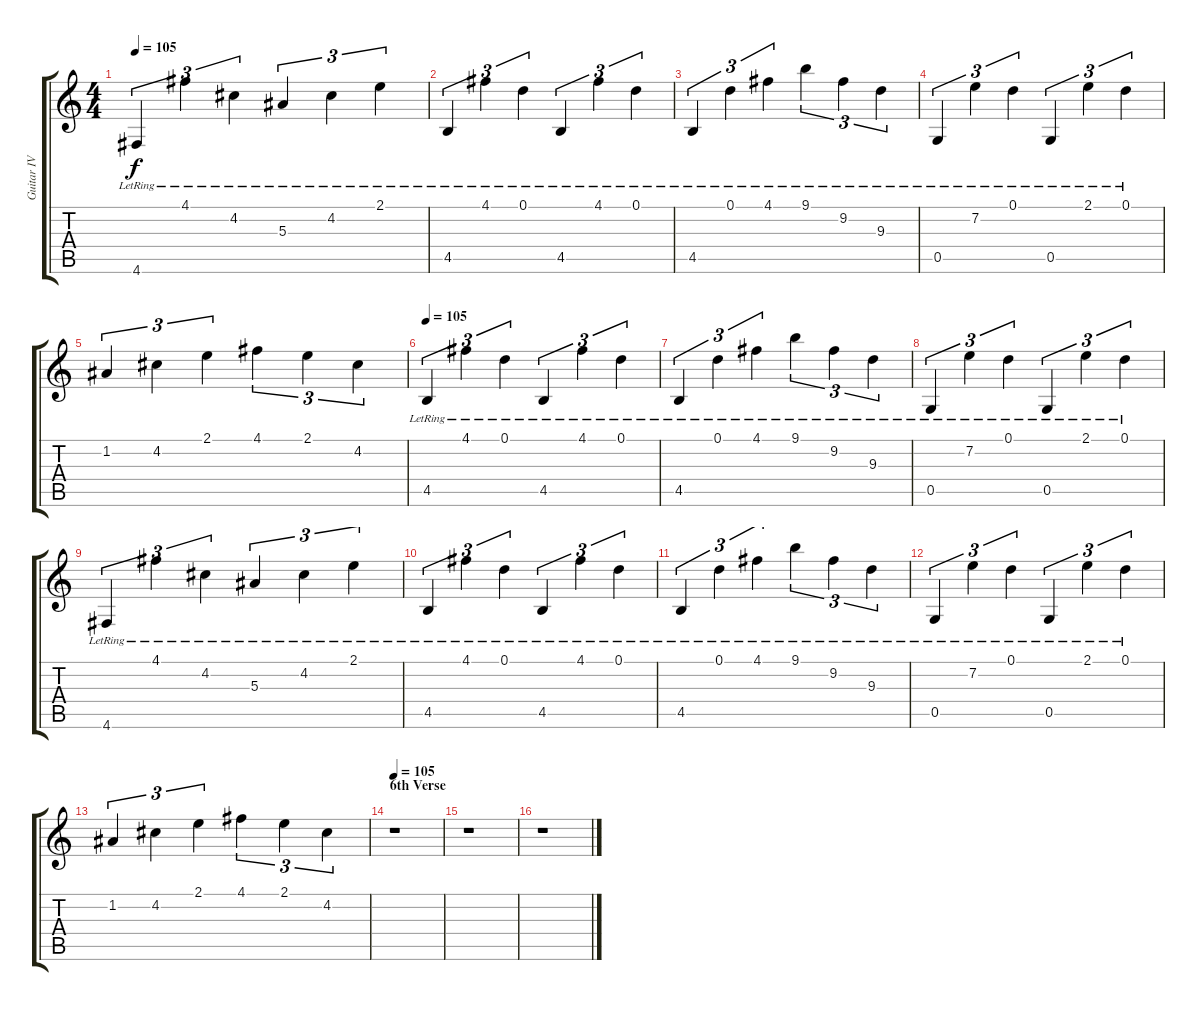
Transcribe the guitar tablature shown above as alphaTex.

\track ("Guitar IV" "Guitar IV") {instrument overdrivenguitar}
\staff {score tabs}
\tuning (D4 A3 F3 C3 G2 D2) {hide}
\ts (4 4)
\tempo 105
\clef g2
\ks c
4.6{lr}.4{tu (3 2) dy f} 4.1{lr}.4{tu (3 2)} 4.2{lr}.4{tu (3 2)} 5.3{lr}.4{tu (3 2)} 4.2{lr}.4{tu (3 2)} 2.1{lr}.4{tu (3 2)} |
4.5{lr}.4{tu (3 2)} 4.1{lr}.4{tu (3 2)} 0.1{lr}.4{tu (3 2)} 4.5{lr}.4{tu (3 2)} 4.1{lr}.4{tu (3 2)} 0.1{lr}.4{tu (3 2)} |
4.5{lr}.4{tu (3 2)} 0.1{lr}.4{tu (3 2)} 4.1{lr}.4{tu (3 2)} 9.1{lr}.4{tu (3 2)} 9.2{lr}.4{tu (3 2)} 9.3{lr}.4{tu (3 2)} |
0.5{lr}.4{tu (3 2)} 7.2{lr}.4{tu (3 2)} 0.1{lr}.4{tu (3 2)} 0.5{lr}.4{tu (3 2)} 2.1{lr}.4{tu (3 2)} 0.1{lr}.4{tu (3 2)} |
1.2.4{tu (3 2)} 4.2.4{tu (3 2)} 2.1.4{tu (3 2)} 4.1.4{tu (3 2)} 2.1.4{tu (3 2)} 4.2.4{tu (3 2)} |
\tempo 105
4.5{lr}.4{tu (3 2)} 4.1{lr}.4{tu (3 2)} 0.1{lr}.4{tu (3 2)} 4.5{lr}.4{tu (3 2)} 4.1{lr}.4{tu (3 2)} 0.1{lr}.4{tu (3 2)} |
4.5{lr}.4{tu (3 2)} 0.1{lr}.4{tu (3 2)} 4.1{lr}.4{tu (3 2)} 9.1{lr}.4{tu (3 2)} 9.2{lr}.4{tu (3 2)} 9.3{lr}.4{tu (3 2)} |
0.5{lr}.4{tu (3 2)} 7.2{lr}.4{tu (3 2)} 0.1{lr}.4{tu (3 2)} 0.5{lr}.4{tu (3 2)} 2.1{lr}.4{tu (3 2)} 0.1{lr}.4{tu (3 2)} |
4.6{lr}.4{tu (3 2)} 4.1{lr}.4{tu (3 2)} 4.2{lr}.4{tu (3 2)} 5.3{lr}.4{tu (3 2)} 4.2{lr}.4{tu (3 2)} 2.1{lr}.4{tu (3 2)} |
4.5{lr}.4{tu (3 2)} 4.1{lr}.4{tu (3 2)} 0.1{lr}.4{tu (3 2)} 4.5{lr}.4{tu (3 2)} 4.1{lr}.4{tu (3 2)} 0.1{lr}.4{tu (3 2)} |
4.5{lr}.4{tu (3 2)} 0.1{lr}.4{tu (3 2)} 4.1{lr}.4{tu (3 2)} 9.1{lr}.4{tu (3 2)} 9.2{lr}.4{tu (3 2)} 9.3{lr}.4{tu (3 2)} |
0.5{lr}.4{tu (3 2)} 7.2{lr}.4{tu (3 2)} 0.1{lr}.4{tu (3 2)} 0.5{lr}.4{tu (3 2)} 2.1{lr}.4{tu (3 2)} 0.1{lr}.4{tu (3 2)} |
1.2.4{tu (3 2)} 4.2.4{tu (3 2)} 2.1.4{tu (3 2)} 4.1.4{tu (3 2)} 2.1.4{tu (3 2)} 4.2.4{tu (3 2)} |
\section ("" "6th Verse")
\tempo 105
r.1 |
r.1 |
r.1
